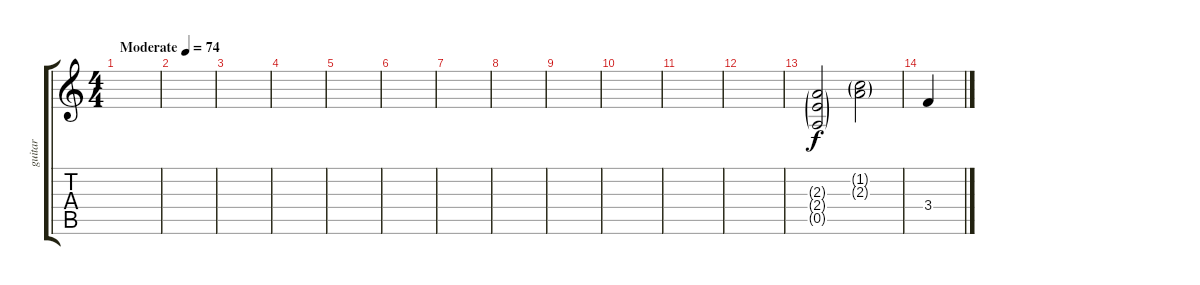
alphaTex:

\track ("guitar" "guitar") {instrument electricguitarmuted}
\staff {score tabs}
\tuning (E4 B3 G3 D3 A2 E2) {hide}
\ts (4 4)
\tempo (74 "Moderate")
\clef g2
\ks c
|
|
|
|
|
|
|
|
|
|
|
|
(2.3{g} 2.4{g} 0.5{g}).2 (1.2{g} 2.3{g}).2 |
3.4.4{dy f}
